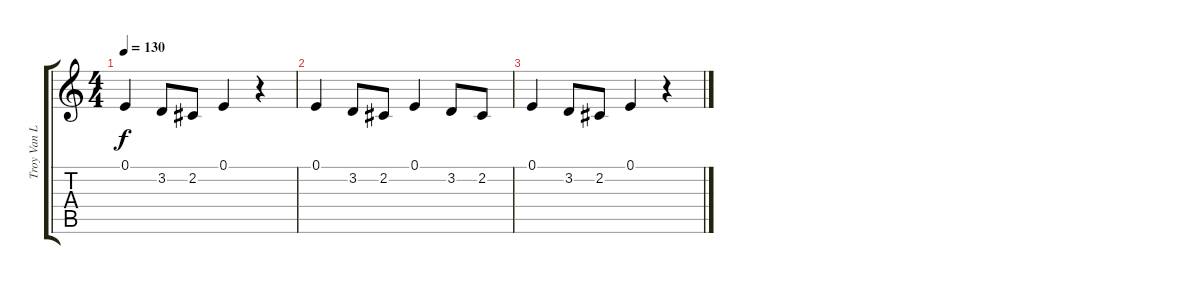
\track ("Troy Van Leeuwen - singing" "Troy Van L") {instrument synthvoice}
\staff {score tabs}
\tuning (E4 B3 G3 D3 A2 E2) {hide}
\ts (4 4)
\tempo 130
\clef g2
\ks c
0.1.4{dy f} 3.2.8 2.2.8 0.1.4 r.4 |
0.1.4 3.2.8 2.2.8 0.1.4 3.2.8 2.2.8 |
0.1.4 3.2.8 2.2.8 0.1.4 r.4
